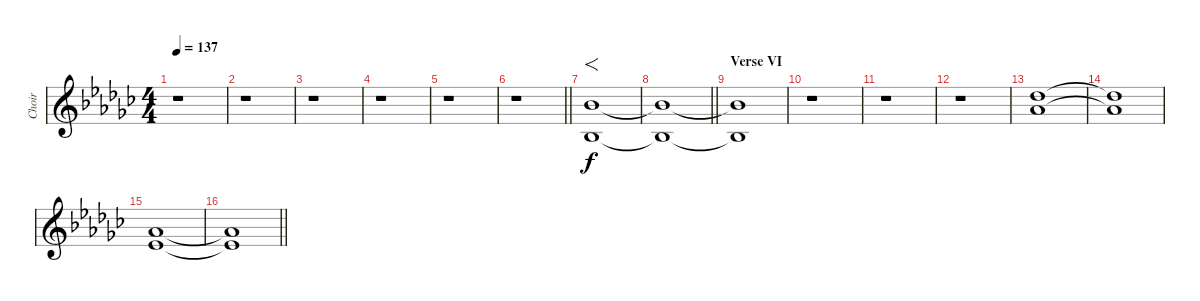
\track ("Choir" "Choir") {instrument choiraahs}
\staff {score}
\tuning (E4 B3 G3 D3 A2 E2) {hide}
\ts (4 4)
\tempo 137
\clef g2
\ks ebminor
r.1{dy f} |
r.1 |
r.1 |
r.1 |
r.1 |
\barLineRight lightlight
r.1 |
(6.1 3.3).1{f volume 16 instrument lead3calliope} |
\barLineRight lightlight
(6.1{t} 3.3{t}).1 |
\section ("" "Verse VI")
(6.1{t} 3.3{t}).1 |
r.1 |
r.1 |
r.1 |
(9.1 9.2).1{volume 8 instrument choiraahs} |
(9.1{t} 9.2{t}).1 |
(4.1 4.2).1 |
\barLineRight lightlight
(4.1{t} 4.2{t}).1
